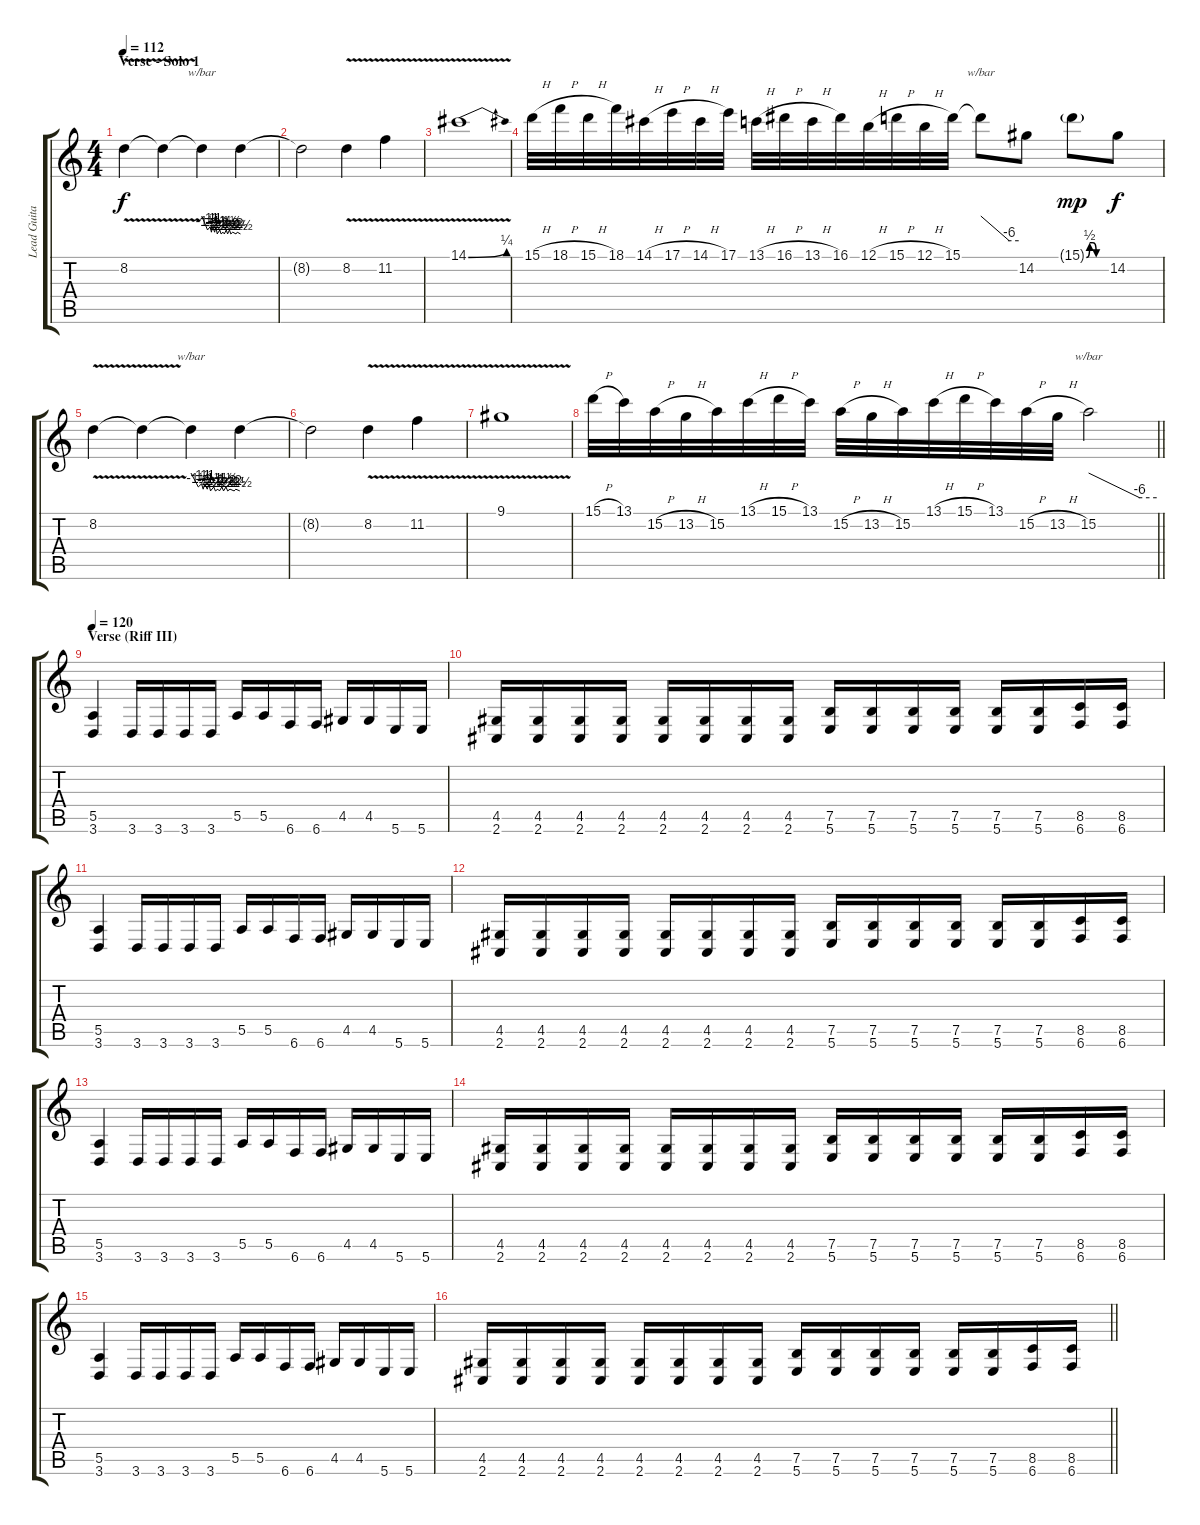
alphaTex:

\track ("Lead Guitar" "Lead Guita") {instrument distortionguitar}
\staff {score tabs}
\tuning (B3 Gb3 D3 A2 E2 B1) {hide}
\ts (4 4)
\section ("" "Verse - Solo 1")
\tempo 112
\clef g2
\ks c
8.2{v}.4{dy f} 8.2{t}.4 8.2{t}.4{tbe (custom default 0 0 7 -4 9 -6 13 -4 15 -8 17 -4 20 -8 22 -4 24 -10 28 -6 30 -10 33 -8 35 -10 38 -6 40 -10 43 -6 45 -10 48 -8 53 -10 55 -8 60 -10)} 8.2{t}.4 |
8.2{t}.2 8.2{v}.4 11.2{v}.4 |
14.1{be (bend 0 0 60 1) v}.1 |
15.1{h}.32 18.1{h}.32 15.1{h}.32 18.1.32 14.1{h}.32 17.1{h}.32 14.1{h}.32 17.1.32 13.1{h}.32 16.1{h}.32 13.1{h}.32 16.1.32 12.1{h}.32 15.1{h}.32 12.1{h}.32 15.1.32 15.1{t}.8{tbe (custom default 0 0 45 -24 60 -24)} 14.2.8 15.1{be (custom 0 0 10 2 20 2 30 0 60 0) g}.8{dy mp} 14.2.8{dy f} |
8.2{v}.4 8.2{t}.4 8.2{t}.4{tbe (custom default 0 0 7 -4 9 -6 13 -4 15 -8 17 -4 20 -8 22 -4 24 -10 28 -6 30 -10 33 -8 35 -10 38 -6 40 -10 43 -6 45 -10 48 -8 53 -10 55 -8 60 -10)} 8.2{t}.4 |
8.2{t}.2 8.2{v}.4 11.2{v}.4 |
9.1{v}.1 |
\barLineRight lightlight
15.1{h}.32 13.1.32 15.2{h}.32 13.2{h}.32 15.2.32 13.1{h}.32 15.1{h}.32 13.1.32 15.2{h}.32 13.2{h}.32 15.2.32 13.1{h}.32 15.1{h}.32 13.1.32 15.2{h}.32 13.2{h}.32 15.2.2{tbe (custom default 0 0 45 -24 60 -24)} |
\section ("" "Verse (Riff III)")
\tempo 120
(5.5 3.6).4 3.6.16 3.6.16 3.6.16 3.6.16 5.5.16 5.5.16 6.6.16 6.6.16 4.5.16 4.5.16 5.6.16 5.6.16 |
(4.5 2.6).16 (4.5 2.6).16 (4.5 2.6).16 (4.5 2.6).16 (4.5 2.6).16 (4.5 2.6).16 (4.5 2.6).16 (4.5 2.6).16 (7.5 5.6).16 (7.5 5.6).16 (7.5 5.6).16 (7.5 5.6).16 (7.5 5.6).16 (7.5 5.6).16 (8.5 6.6).16 (8.5 6.6).16 |
(5.5 3.6).4 3.6.16 3.6.16 3.6.16 3.6.16 5.5.16 5.5.16 6.6.16 6.6.16 4.5.16 4.5.16 5.6.16 5.6.16 |
(4.5 2.6).16 (4.5 2.6).16 (4.5 2.6).16 (4.5 2.6).16 (4.5 2.6).16 (4.5 2.6).16 (4.5 2.6).16 (4.5 2.6).16 (7.5 5.6).16 (7.5 5.6).16 (7.5 5.6).16 (7.5 5.6).16 (7.5 5.6).16 (7.5 5.6).16 (8.5 6.6).16 (8.5 6.6).16 |
(5.5 3.6).4 3.6.16 3.6.16 3.6.16 3.6.16 5.5.16 5.5.16 6.6.16 6.6.16 4.5.16 4.5.16 5.6.16 5.6.16 |
(4.5 2.6).16 (4.5 2.6).16 (4.5 2.6).16 (4.5 2.6).16 (4.5 2.6).16 (4.5 2.6).16 (4.5 2.6).16 (4.5 2.6).16 (7.5 5.6).16 (7.5 5.6).16 (7.5 5.6).16 (7.5 5.6).16 (7.5 5.6).16 (7.5 5.6).16 (8.5 6.6).16 (8.5 6.6).16 |
(5.5 3.6).4 3.6.16 3.6.16 3.6.16 3.6.16 5.5.16 5.5.16 6.6.16 6.6.16 4.5.16 4.5.16 5.6.16 5.6.16 |
\barLineRight lightlight
(4.5 2.6).16 (4.5 2.6).16 (4.5 2.6).16 (4.5 2.6).16 (4.5 2.6).16 (4.5 2.6).16 (4.5 2.6).16 (4.5 2.6).16 (7.5 5.6).16 (7.5 5.6).16 (7.5 5.6).16 (7.5 5.6).16 (7.5 5.6).16 (7.5 5.6).16 (8.5 6.6).16 (8.5 6.6).16
